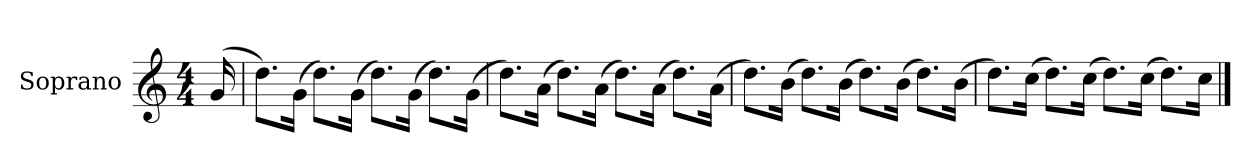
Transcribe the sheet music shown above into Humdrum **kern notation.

**kern
*part1
*staff1
*I"Soprano
*I'S.
*clefG2
*k[]
*M4/4
=
(16g/
=1
8.dd\L)
(16g\Jk
8.dd\L)
(16g\Jk
8.dd\L)
(16g\Jk
8.dd\L)
(16g\Jk
=2
8.dd\L)
(16a\Jk
8.dd\L)
(16a\Jk
8.dd\L)
(16a\Jk
8.dd\L)
(16a\Jk
=3
8.dd\L)
(16b\Jk
8.dd\L)
(16b\Jk
8.dd\L)
(16b\Jk
8.dd\L)
(16b\Jk
=4
8.dd\L)
(16cc\Jk
8.dd\L)
(16cc\Jk
8.dd\L)
(16cc\Jk
8.dd\L)
16cc\Jk
==
*-
